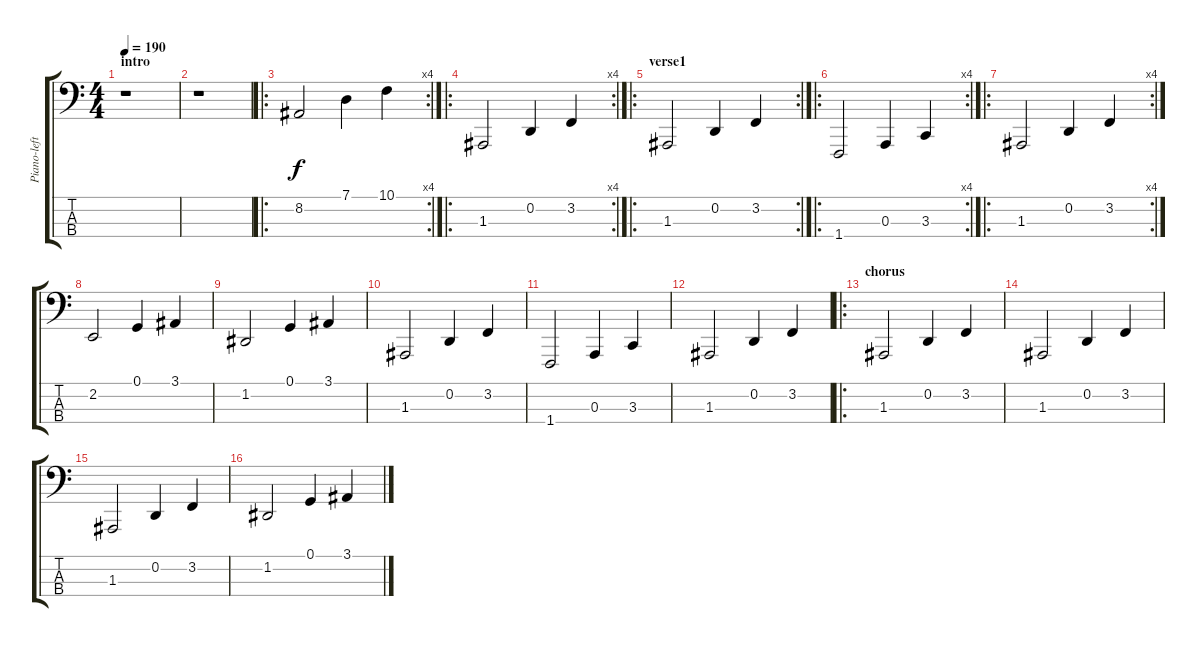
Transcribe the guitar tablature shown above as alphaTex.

\track ("Piano-left" "Piano-left") {instrument acousticgrandpiano}
\staff {score tabs}
\tuning (G2 D2 A1 E1) {hide}
\ts (4 4)
\section ("" "intro")
\tempo 190
\clef f4
\ks c
r.1{dy f instrument acousticgrandpiano} |
r.1 |
\ro
\rc 4
8.2.2 7.1.4 10.1.4 |
\ro
\rc 4
1.3.2 0.2.4 3.2.4 |
\ro
\rc 2
\section ("" "verse1")
1.3.2 0.2.4 3.2.4 |
\ro
\rc 4
1.4.2 0.3.4 3.3.4 |
\ro
\rc 4
1.3.2 0.2.4 3.2.4 |
2.2.2 0.1.4 3.1.4 |
1.2.2 0.1.4 3.1.4 |
1.3.2 0.2.4 3.2.4 |
1.4.2 0.3.4 3.3.4 |
1.3.2 0.2.4 3.2.4 |
\ro
\section ("" "chorus")
1.3.2 0.2.4 3.2.4 |
1.3.2 0.2.4 3.2.4 |
1.3.2 0.2.4 3.2.4 |
1.2.2 0.1.4 3.1.4
